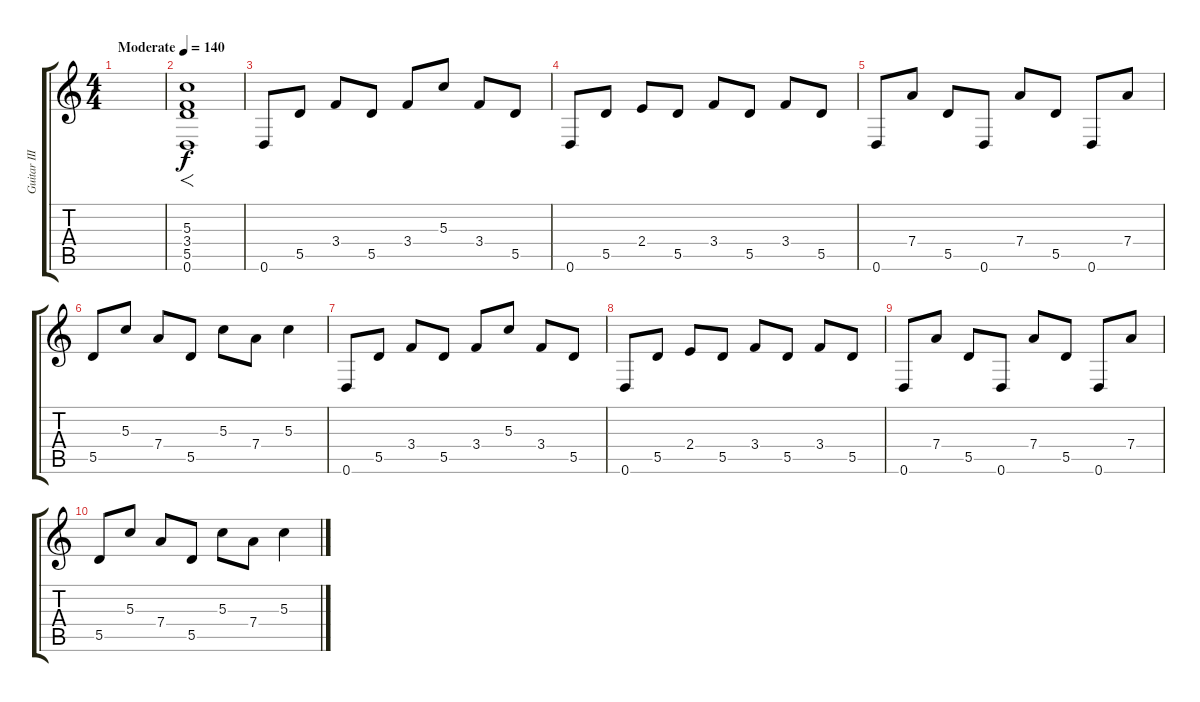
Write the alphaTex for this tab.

\track ("Guitar III" "Guitar III") {instrument electricguitarclean}
\staff {score tabs}
\tuning (E4 B3 G3 D3 A2 D2) {hide}
\ts (4 4)
\tempo (140 "Moderate")
\clef g2
\ks c
|
(5.3 3.4 5.5 0.6).1{f} |
0.6.8 5.5.8 3.4.8 5.5.8 3.4.8 5.3.8 3.4.8 5.5.8 |
0.6.8 5.5.8 2.4.8 5.5.8 3.4.8 5.5.8 3.4.8 5.5.8 |
0.6.8 7.4.8 5.5.8 0.6.8 7.4.8 5.5.8 0.6.8 7.4.8 |
5.5.8 5.3.8 7.4.8 5.5.8 5.3.8 7.4.8 5.3.4 |
0.6.8 5.5.8 3.4.8 5.5.8 3.4.8 5.3.8 3.4.8 5.5.8 |
0.6.8 5.5.8 2.4.8 5.5.8 3.4.8 5.5.8 3.4.8 5.5.8 |
0.6.8 7.4.8 5.5.8 0.6.8 7.4.8 5.5.8 0.6.8 7.4.8 |
5.5.8 5.3.8 7.4.8 5.5.8 5.3.8 7.4.8 5.3.4
